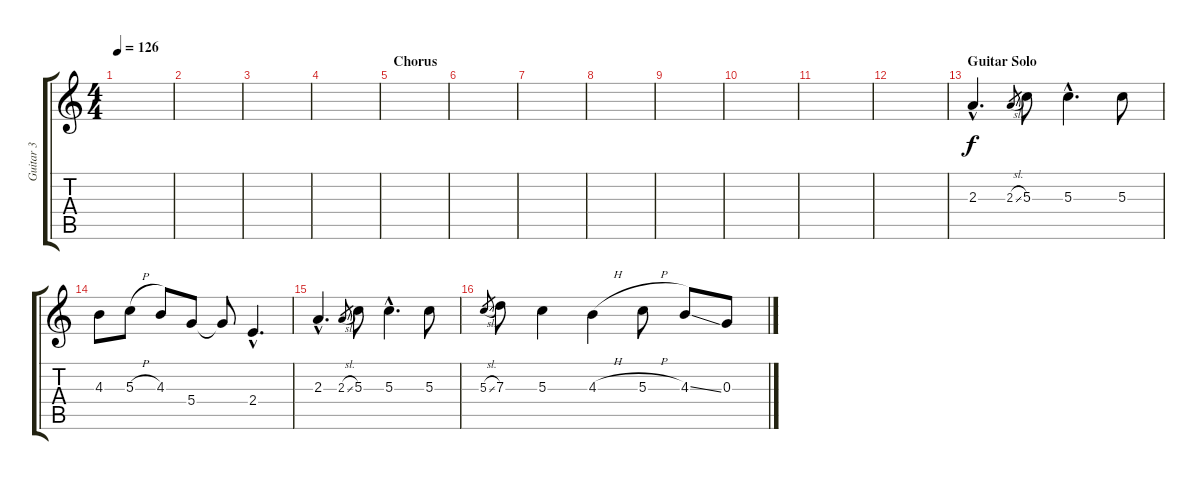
\track ("Guitar 3" "Guitar 3") {instrument distortionguitar}
\staff {score tabs}
\tuning (E4 B3 G3 D3 A2 E2) {hide}
\ts (4 4)
\tempo 126
\clef g2
\ks c
|
|
|
|
\section ("" "Chorus")
|
|
|
|
|
|
|
|
\section ("" "Guitar Solo")
2.3{hac}.4{d} 2.3{sl}.8{gr} 5.3.8 5.3{hac}.4{d} 5.3.8 |
4.3.8 5.3{h}.8 4.3.8 5.4.8 5.4{t}.8 2.4{hac}.4{d} |
2.3{hac}.4{d} 2.3{sl}.8{gr} 5.3.8 5.3{hac}.4{d} 5.3.8 |
5.3{sl}.8{gr} 7.3.8 5.3.4 4.3{h}.4 5.3{h}.8 4.3{ss}.8 0.3.8
